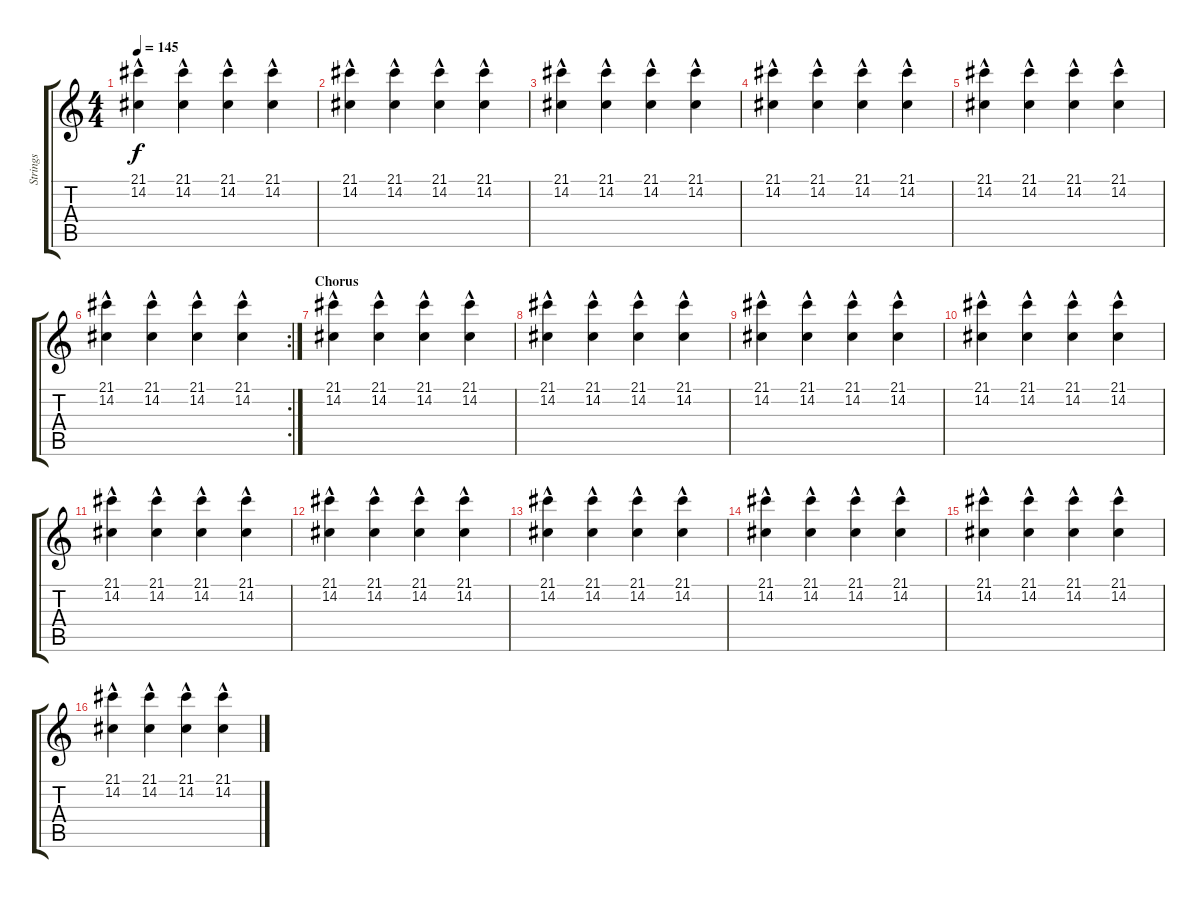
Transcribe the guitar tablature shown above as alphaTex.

\track ("Strings" "Strings") {instrument stringensemble1}
\staff {score tabs}
\tuning (E4 B3 G3 D3 A2 E2) {hide}
\ts (4 4)
\tempo 145
\clef g2
\ks c
(21.1{hac} 14.2{hac}).4{dy f} (21.1{hac} 14.2{hac}).4 (21.1{hac} 14.2{hac}).4 (21.1{hac} 14.2{hac}).4 |
(21.1{hac} 14.2{hac}).4 (21.1{hac} 14.2{hac}).4 (21.1{hac} 14.2{hac}).4 (21.1{hac} 14.2{hac}).4 |
(21.1{hac} 14.2{hac}).4 (21.1{hac} 14.2{hac}).4 (21.1{hac} 14.2{hac}).4 (21.1{hac} 14.2{hac}).4 |
(21.1{hac} 14.2{hac}).4 (21.1{hac} 14.2{hac}).4 (21.1{hac} 14.2{hac}).4 (21.1{hac} 14.2{hac}).4 |
(21.1{hac} 14.2{hac}).4 (21.1{hac} 14.2{hac}).4 (21.1{hac} 14.2{hac}).4 (21.1{hac} 14.2{hac}).4 |
\rc 2
(21.1{hac} 14.2{hac}).4 (21.1{hac} 14.2{hac}).4 (21.1{hac} 14.2{hac}).4 (21.1{hac} 14.2{hac}).4 |
\section ("" "Chorus")
(21.1{hac} 14.2{hac}).4 (21.1{hac} 14.2{hac}).4 (21.1{hac} 14.2{hac}).4 (21.1{hac} 14.2{hac}).4 |
(21.1{hac} 14.2{hac}).4 (21.1{hac} 14.2{hac}).4 (21.1{hac} 14.2{hac}).4 (21.1{hac} 14.2{hac}).4 |
(21.1{hac} 14.2{hac}).4 (21.1{hac} 14.2{hac}).4 (21.1{hac} 14.2{hac}).4 (21.1{hac} 14.2{hac}).4 |
(21.1{hac} 14.2{hac}).4 (21.1{hac} 14.2{hac}).4 (21.1{hac} 14.2{hac}).4 (21.1{hac} 14.2{hac}).4 |
(21.1{hac} 14.2{hac}).4 (21.1{hac} 14.2{hac}).4 (21.1{hac} 14.2{hac}).4 (21.1{hac} 14.2{hac}).4 |
(21.1{hac} 14.2{hac}).4 (21.1{hac} 14.2{hac}).4 (21.1{hac} 14.2{hac}).4 (21.1{hac} 14.2{hac}).4 |
(21.1{hac} 14.2{hac}).4 (21.1{hac} 14.2{hac}).4 (21.1{hac} 14.2{hac}).4 (21.1{hac} 14.2{hac}).4 |
(21.1{hac} 14.2{hac}).4 (21.1{hac} 14.2{hac}).4 (21.1{hac} 14.2{hac}).4 (21.1{hac} 14.2{hac}).4 |
(21.1{hac} 14.2{hac}).4 (21.1{hac} 14.2{hac}).4 (21.1{hac} 14.2{hac}).4 (21.1{hac} 14.2{hac}).4 |
(21.1{hac} 14.2{hac}).4 (21.1{hac} 14.2{hac}).4 (21.1{hac} 14.2{hac}).4 (21.1{hac} 14.2{hac}).4
